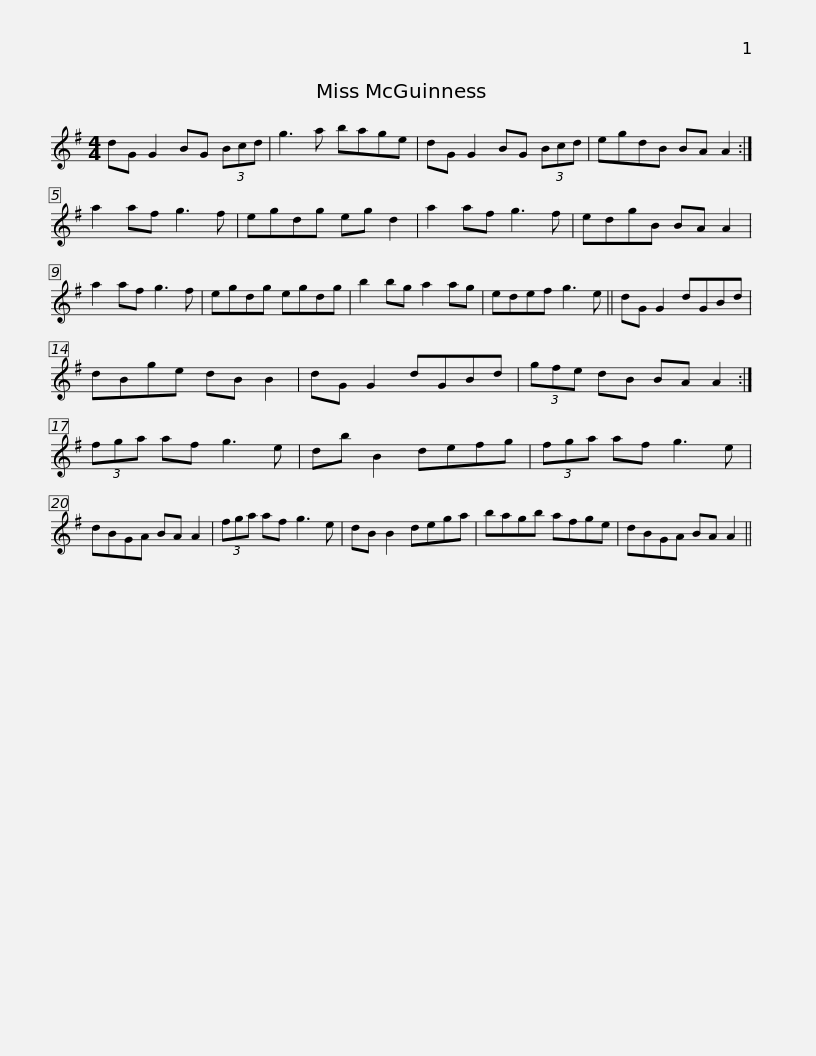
X:1
L:1/8
M:4/4
I:linebreak $
K:G
V:1 treble
V:1
 dG G2 BG (3Bcd | g3 a bage | dG G2 BG (3Bcd | egdB BA A2 :| a2 af g3 f | %5
 egdg eg d2 |$ a2 af g3 f | edgB BA A2 | a2 af g3 f | egdg egdg | %10
 b2 bg a2 ag | edef g3 e ||$ dG G2 dGBd | dBge dB B2 | dG G2 dGBd | %15
 (3gfe dB BA A2 :| (3fga af g3 e | db B2 defg |$ (3fga af g3 e | dBGA BA A2 | %20
 (3fga af g3 e | dB B2 dega | bagb afge |$ dBGA BA A2 || %24
